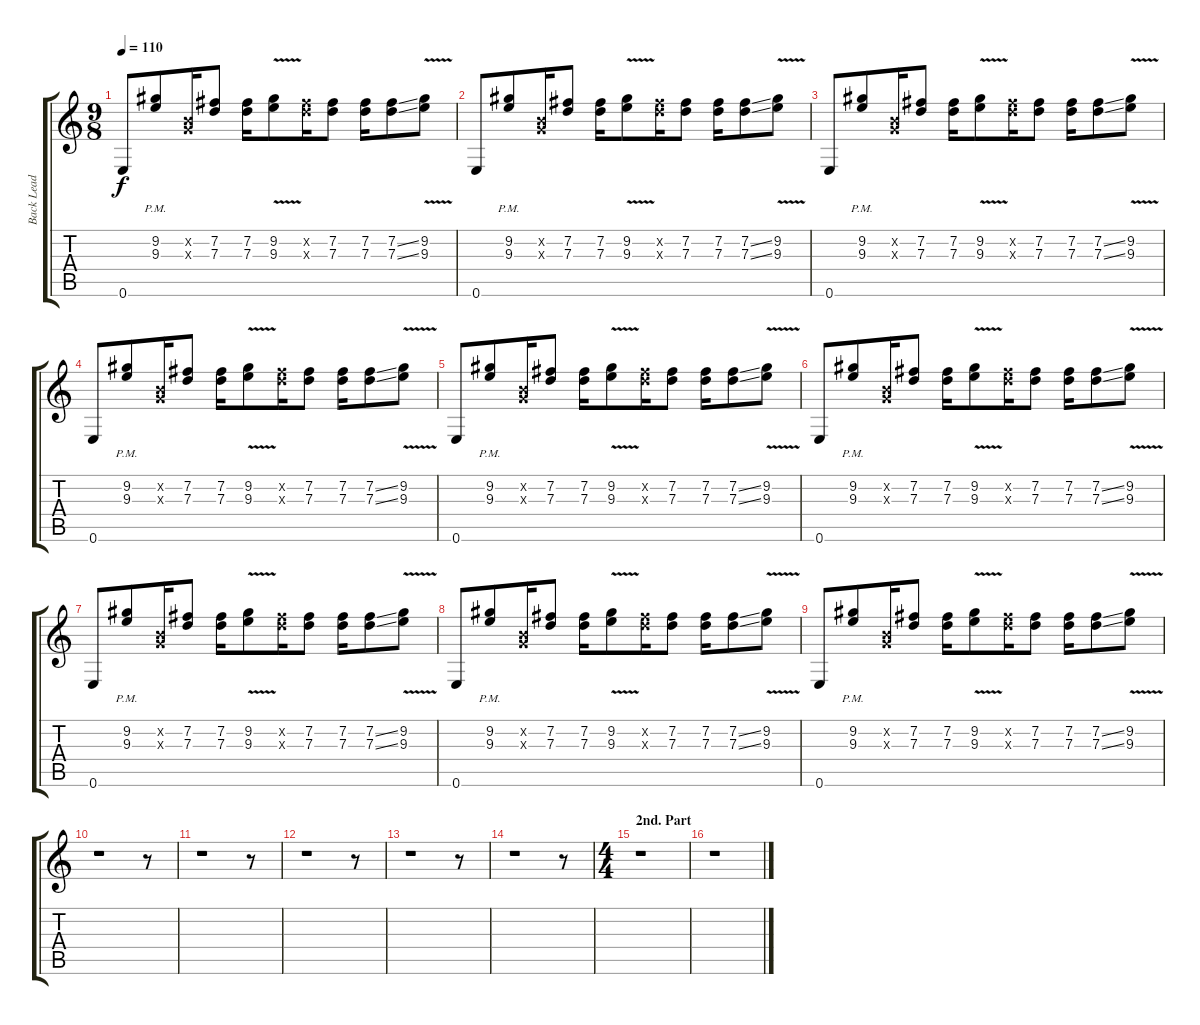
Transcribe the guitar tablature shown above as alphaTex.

\track ("Back Lead Guitar" "Back Lead ") {instrument overdrivenguitar}
\staff {score tabs}
\tuning (E4 B3 G3 D3 A2 E2) {hide}
\ts (9 8)
\tempo 110
\clef g2
\ks c
0.6.8{dy f} (9.2{pm} 9.3{pm}).8 (0.2{x} 0.3{x}).16 (7.2 7.3).8 (7.2 7.3).16 (9.2{v} 9.3{v}).8 (7.2{x} 7.3{x}).16 (7.2 7.3).8 (7.2 7.3).16 (7.2{ss} 7.3{ss}).8 (9.2{v} 9.3{v}).8 |
0.6.8 (9.2{pm} 9.3{pm}).8 (0.2{x} 0.3{x}).16 (7.2 7.3).8 (7.2 7.3).16 (9.2{v} 9.3{v}).8 (7.2{x} 7.3{x}).16 (7.2 7.3).8 (7.2 7.3).16 (7.2{ss} 7.3{ss}).8 (9.2{v} 9.3{v}).8 |
0.6.8 (9.2{pm} 9.3{pm}).8 (0.2{x} 0.3{x}).16 (7.2 7.3).8 (7.2 7.3).16 (9.2{v} 9.3{v}).8 (7.2{x} 7.3{x}).16 (7.2 7.3).8 (7.2 7.3).16 (7.2{ss} 7.3{ss}).8 (9.2{v} 9.3{v}).8 |
0.6.8 (9.2{pm} 9.3{pm}).8 (0.2{x} 0.3{x}).16 (7.2 7.3).8 (7.2 7.3).16 (9.2{v} 9.3{v}).8 (7.2{x} 7.3{x}).16 (7.2 7.3).8 (7.2 7.3).16 (7.2{ss} 7.3{ss}).8 (9.2{v} 9.3{v}).8 |
0.6.8 (9.2{pm} 9.3{pm}).8 (0.2{x} 0.3{x}).16 (7.2 7.3).8 (7.2 7.3).16 (9.2{v} 9.3{v}).8 (7.2{x} 7.3{x}).16 (7.2 7.3).8 (7.2 7.3).16 (7.2{ss} 7.3{ss}).8 (9.2{v} 9.3{v}).8 |
0.6.8 (9.2{pm} 9.3{pm}).8 (0.2{x} 0.3{x}).16 (7.2 7.3).8 (7.2 7.3).16 (9.2{v} 9.3{v}).8 (7.2{x} 7.3{x}).16 (7.2 7.3).8 (7.2 7.3).16 (7.2{ss} 7.3{ss}).8 (9.2{v} 9.3{v}).8 |
0.6.8 (9.2{pm} 9.3{pm}).8 (0.2{x} 0.3{x}).16 (7.2 7.3).8 (7.2 7.3).16 (9.2{v} 9.3{v}).8 (7.2{x} 7.3{x}).16 (7.2 7.3).8 (7.2 7.3).16 (7.2{ss} 7.3{ss}).8 (9.2{v} 9.3{v}).8 |
0.6.8 (9.2{pm} 9.3{pm}).8 (0.2{x} 0.3{x}).16 (7.2 7.3).8 (7.2 7.3).16 (9.2{v} 9.3{v}).8 (7.2{x} 7.3{x}).16 (7.2 7.3).8 (7.2 7.3).16 (7.2{ss} 7.3{ss}).8 (9.2{v} 9.3{v}).8 |
0.6.8 (9.2{pm} 9.3{pm}).8 (0.2{x} 0.3{x}).16 (7.2 7.3).8 (7.2 7.3).16 (9.2{v} 9.3{v}).8 (7.2{x} 7.3{x}).16 (7.2 7.3).8 (7.2 7.3).16 (7.2{ss} 7.3{ss}).8 (9.2{v} 9.3{v}).8 |
r.1 r.8 |
r.1 r.8 |
r.1 r.8 |
r.1 r.8 |
r.1 r.8 |
\ts (4 4)
\section ("" "2nd. Part")
r.1 |
r.1
